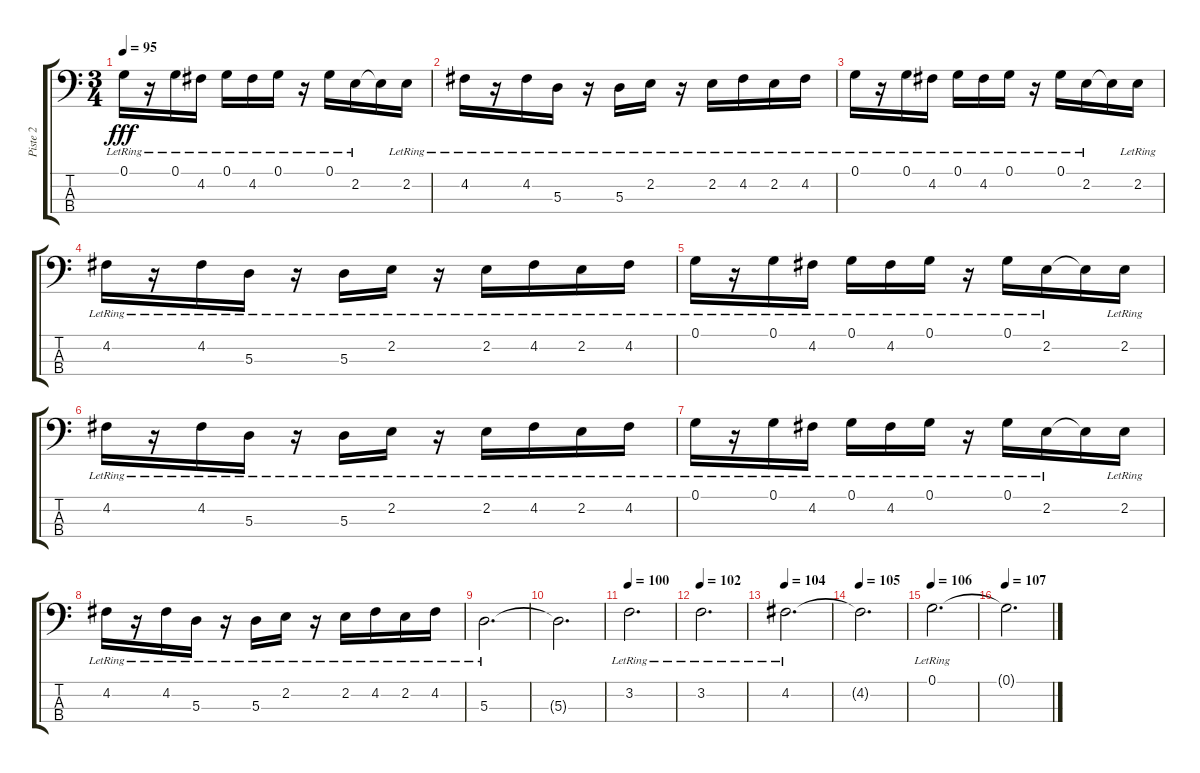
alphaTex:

\track ("Piste 2" "Piste 2") {instrument electricbasspick}
\staff {score tabs}
\tuning (G2 D2 A1 E1) {hide}
\ts (3 4)
\tempo 95
\clef f4
\ks c
0.1{lr}.16{dy fff} r.16 0.1{lr}.16 4.2{lr}.16 0.1{lr}.16 4.2{lr}.16 0.1{lr}.16 r.16 0.1{lr}.16 2.2{lr}.16 2.2{t}.16 2.2{lr}.16 |
4.2{lr}.16 r.16 4.2{lr}.16 5.3{lr}.16 r.16 5.3{lr}.16 2.2{lr}.16 r.16 2.2{lr}.16 4.2{lr}.16 2.2{lr}.16 4.2{lr}.16 |
0.1{lr}.16 r.16 0.1{lr}.16 4.2{lr}.16 0.1{lr}.16 4.2{lr}.16 0.1{lr}.16 r.16 0.1{lr}.16 2.2{lr}.16 2.2{t}.16 2.2{lr}.16 |
4.2{lr}.16 r.16 4.2{lr}.16 5.3{lr}.16 r.16 5.3{lr}.16 2.2{lr}.16 r.16 2.2{lr}.16 4.2{lr}.16 2.2{lr}.16 4.2{lr}.16 |
0.1{lr}.16 r.16 0.1{lr}.16 4.2{lr}.16 0.1{lr}.16 4.2{lr}.16 0.1{lr}.16 r.16 0.1{lr}.16 2.2{lr}.16 2.2{t}.16 2.2{lr}.16 |
4.2{lr}.16 r.16 4.2{lr}.16 5.3{lr}.16 r.16 5.3{lr}.16 2.2{lr}.16 r.16 2.2{lr}.16 4.2{lr}.16 2.2{lr}.16 4.2{lr}.16 |
0.1{lr}.16 r.16 0.1{lr}.16 4.2{lr}.16 0.1{lr}.16 4.2{lr}.16 0.1{lr}.16 r.16 0.1{lr}.16 2.2{lr}.16 2.2{t}.16 2.2{lr}.16 |
4.2{lr}.16 r.16 4.2{lr}.16 5.3{lr}.16 r.16 5.3{lr}.16 2.2{lr}.16 r.16 2.2{lr}.16 4.2{lr}.16 2.2{lr}.16 4.2{lr}.16 |
5.3{lr}.2{d} |
5.3{t}.2{d} |
\tempo 100
3.2{lr}.2{d} |
\tempo 102
3.2{lr}.2{d} |
\tempo 104
4.2{lr}.2{d} |
\tempo 105
4.2{t}.2{d} |
\tempo 106
0.1{lr}.2{d} |
\tempo 107
0.1{t}.2{d}
